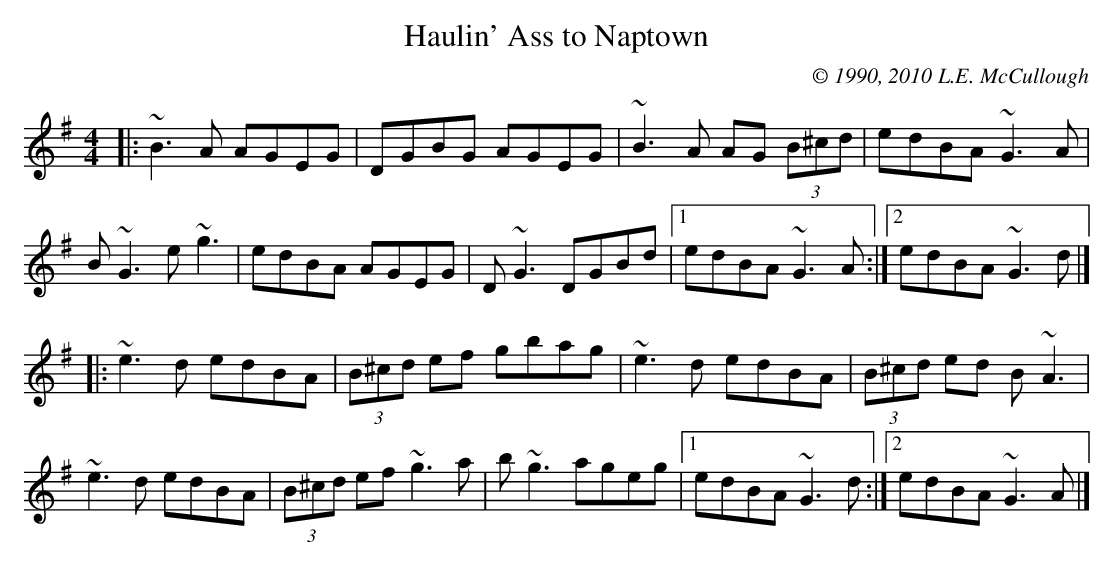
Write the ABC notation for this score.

X:1
T:Haulin' Ass to Naptown
C:© 1990, 2010 L.E. McCullough
M:4/4
L:1/8
K:G
|:~B3A AGEG|DGBG AGEG|~B3A AG (3B^cd|edBA ~G3A|
B~G3 e~g3|edBA AGEG|D~G3 DGBd|1 edBA ~G3A:|2 edBA ~G3d|]
|:~e3d edBA| (3B^cd ef gbag|~e3d edBA|(3B^cd ed B~A3|
~e3d edBA| (3B^cd ef ~g3a|b~g3 ageg|1 edBA ~G3d:|2 edBA ~G3A|]
